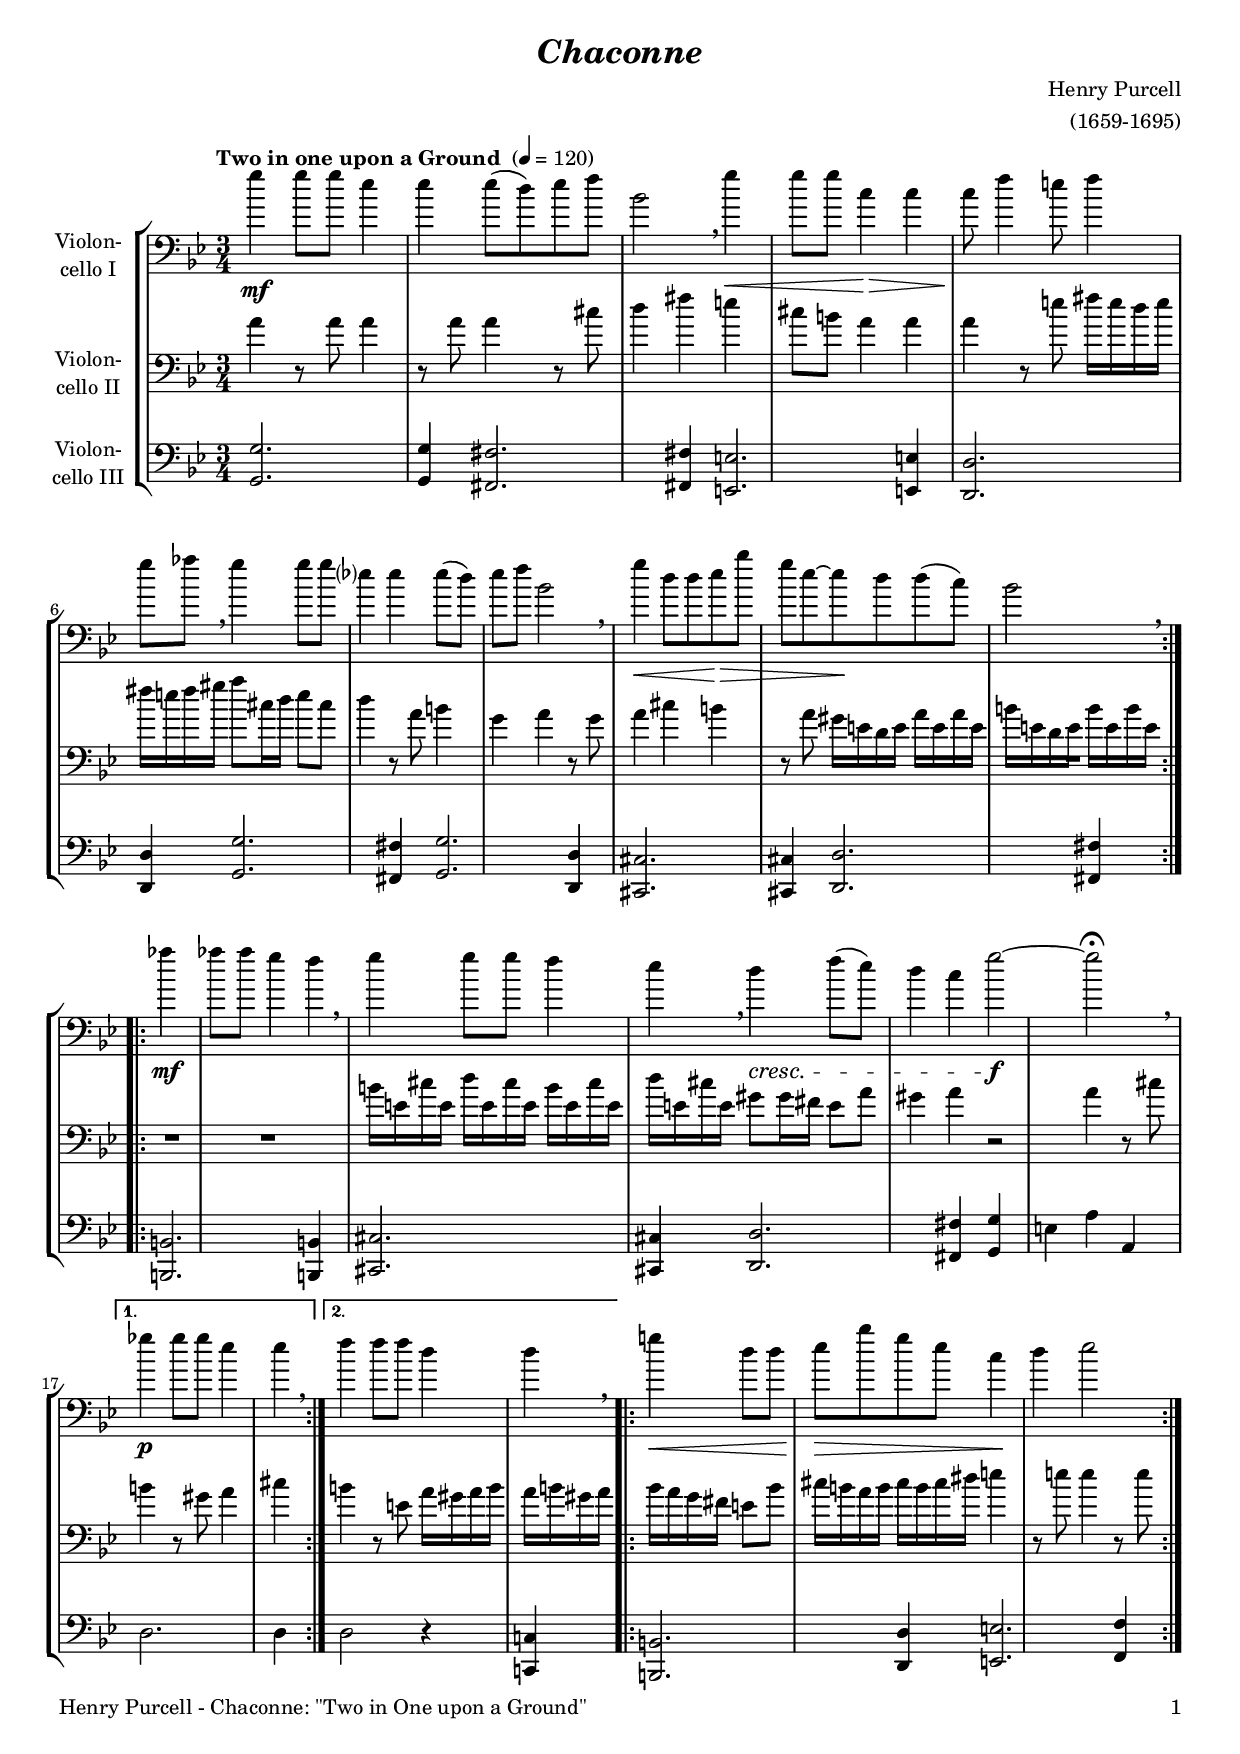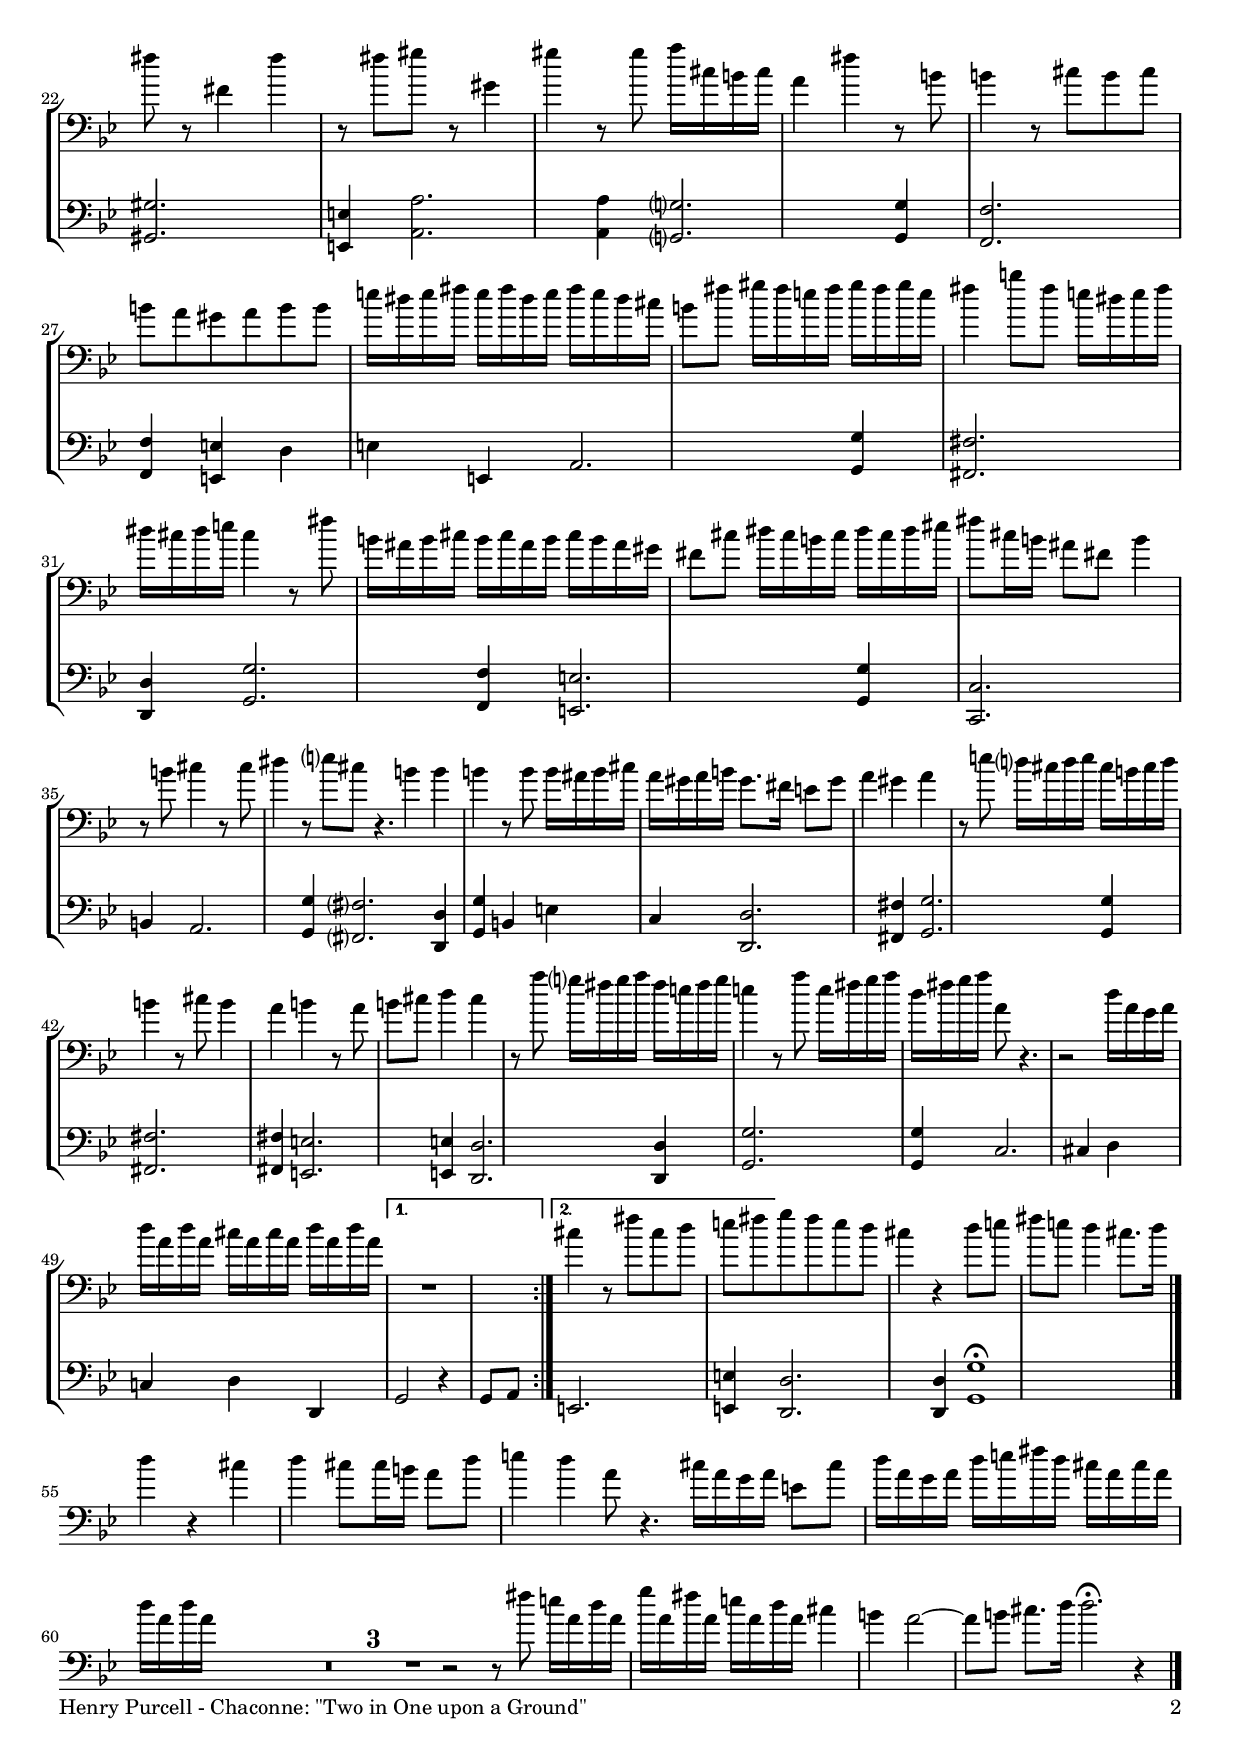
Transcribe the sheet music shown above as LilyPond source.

\version "2.24.1"
\include "deutsch.ly"

#(set-global-staff-size 18)

\header {
  title    = \markup \bold \italic "Chaconne"
  composer = "Henry Purcell"
  arranger = "(1659-1695)"
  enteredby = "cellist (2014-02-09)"
}

voiceconsts = {
 \key b \major
 \time 3/4
 \clef "bass"
% \numericTimeSignature
 \compressEmptyMeasures
 \tempo "Two in one upon a Ground "4=120
}

mist = "string ensemble 1"
mivl = "violin"
miba = "cello"
mipz = "pizzicato strings"

\include "v1.ily"
\include "v2.ily"
\include "v3.ily"

music = \new StaffGroup <<

      \new Staff {
	\set Staff.midiInstrument = \miba
	\set Staff.instrumentName = \markup \center-column { "Violon-" "cello I" }
	\transpose b b { \va }
      }

      \new Staff {
	\set Staff.midiInstrument = \miba
	\set Staff.instrumentName = \markup \center-column { "Violon-" "cello II" }
	\transpose b b { \vb }
      }

      \new Staff {
	\set Staff.midiInstrument = \miba
	\set Staff.instrumentName = \markup \center-column { "Violon-" "cello III" }
	\transpose b b { \vc }
      }
>>

\book {
   \paper {
    print-page-number = ##t
    print-first-page-number = ##t
    ragged-last-bottom = ##f
    oddHeaderMarkup = \markup \null
    evenHeaderMarkup = \markup \null
    oddFooterMarkup = \markup {
      \fill-line {
        \if \should-print-page-number
        "Henry Purcell - Chaconne: \"Two in One upon a Ground\"" \fromproperty #'page:page-number-string
      }
    }
    evenFooterMarkup = \oddFooterMarkup
  } \score {
    \music
    \layout {}
  }

  \score {
    \unfoldRepeats \music

    \midi {
      \context {
        \Score
      }
    }
  }
}